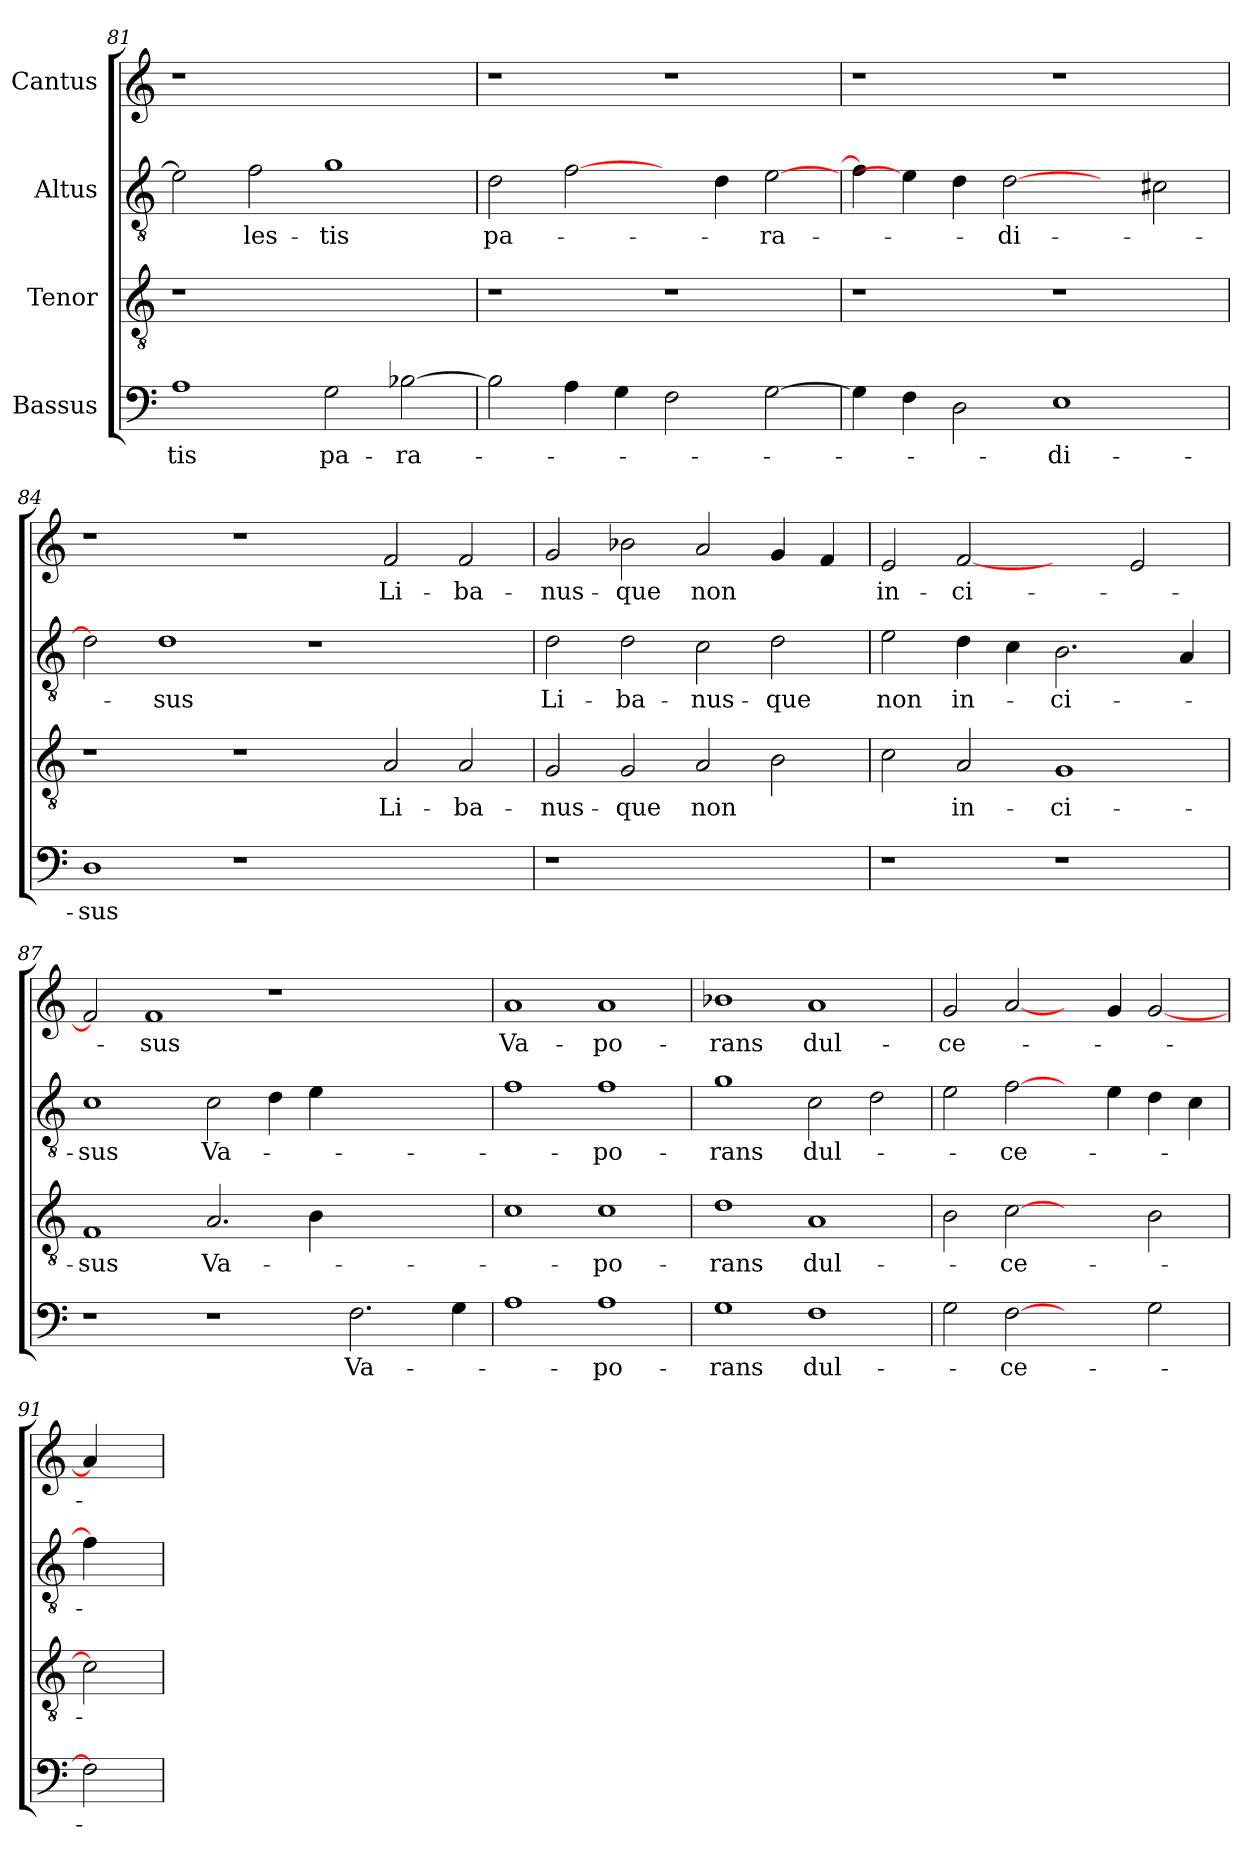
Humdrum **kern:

**kern	**text	**kern	**text	**kern	**text	**kern	**text
*part4	*part4	*part3	*part3	*part2	*part2	*part1	*part1
*staff4	*staff4	*staff3	*staff3	*staff2	*staff2	*staff1	*staff1
*I"Bassus	*	*I"Tenor	*	*I"Altus	*	*I"Cantus	*
*clefF4	*	*clefGv2	*	*clefGv2	*	*clefG2	*
*k[]	*	*k[]	*	*k[]	*	*k[]	*
*C:	*	*C:	*	*C:	*	*C:	*
=81	=81	=81	=81	=81	=81	=81	=81
1A\	-tis	1r	.	2e\]	.	1r	.
.	.	.	.	2f\	-les-	.	.
2G\	pa-	1ryy	.	1g\	-tis	1ryy	.
[2B-X\	-ra-	.	.	.	.	.	.
=82	=82	=82	=82	=82	=82	=82	=82
2B-\]	.	1r	.	2d\	pa-	1r	.
4A\	.	.	.	[2f\	.	.	.
4G\	.	.	.	.	.	.	.
2F\	.	1r	.	4ryy	.	1r	.
.	.	.	.	4d\	.	.	.
[2G\	.	.	.	[2e\	-ra-	.	.
=83	=83	=83	=83	=83	=83	=83	=83
4G\]	.	1r	.	4f\]	.	1r	.
4F\	.	.	.	4e\]	.	.	.
2D\	.	.	.	4d\	.	.	.
.	.	.	.	[2d\	-di-	.	.
1E\	-di-	1r	.	.	.	1r	.
.	.	.	.	4ryy	.	.	.
.	.	.	.	2c#X\	.	.	.
!!LO:LB:g=z
=84	=84	=84	=84	=84	=84	=84	=84
1D\	-sus	1r	.	2d\]	.	1r	.
.	.	.	.	1d\	-sus	.	.
1r	.	1r	.	.	.	1r	.
.	.	.	.	1r	.	.	.
1ryy	.	2A/	Li-	.	.	2f/	Li-
.	.	2A/	-ba-	2ryy	.	2f/	-ba-
=85	=85	=85	=85	=85	=85	=85	=85
1r	.	2G/	-nus-	2d\	Li-	2g/	-nus-
.	.	2G/	-que	2d\	-ba-	2b-X\	-que
1ryy	.	2A/	non	2c\	-nus-	2a/	non
.	.	2B\	.	2d\	-que	4g/	.
.	.	.	.	.	.	4f/	.
=86	=86	=86	=86	=86	=86	=86	=86
1r	.	2c\	.	2e\	non	2e/	in-
.	.	2A/	in-	4d\	in-	[2f/	-ci-
.	.	.	.	4c\	.	.	.
1r	.	1G/	-ci-	2.B\	-ci-	2ryy	.
.	.	.	.	.	.	2e/	.
.	.	.	.	4A/	.	.	.
=87	=87	=87	=87	=87	=87	=87	=87
1r	.	1F/	-sus	1c\	-sus	2f/]	.
.	.	.	.	.	.	1f/	-sus
1r	.	2.A/	Va-	2c\	Va-	.	.
.	.	.	.	4d\	.	1r	.
.	.	4B\	.	4e\	.	.	.
2.F\	Va-	1ryy	.	1ryy	.	.	.
.	.	.	.	.	.	2ryy	.
4G\	.	.	.	.	.	.	.
=88	=88	=88	=88	=88	=88	=88	=88
1A\	.	1c\	.	1f\	.	1a/	Va-
1A\	-po-	1c\	-po-	1f\	-po-	1a/	-po-
=89	=89	=89	=89	=89	=89	=89	=89
1G\	-rans	1d\	-rans	1g\	-rans	1b-X\	-rans
1F\	dul-	1A/	dul-	2c\	dul-	1a/	dul-
.	.	.	.	2d\	.	.	.
!!LO:LB:g=z
=90	=90	=90	=90	=90	=90	=90	=90
2G\	.	2B\	.	2e\	.	2g/	-ce-
[2F\	-ce-	[2c\	-ce-	[2f\	-ce-	[2a/	.
2ryy	.	2ryy	.	4ryy	.	4ryy	.
.	.	.	.	4e\	.	4g/	.
2G\	.	2B\	.	4d\	.	[2g/	.
.	.	.	.	4c\	.	.	.
=91	=91	=91	=91	=91	=91	=91	=91
2F\]	.	2c\]	.	4f\]	.	4a/]	.
.	.	.	.	4ryy	.	4ryy	.
=	=	=	=	=	=	=	=
*-	*-	*-	*-	*-	*-	*-	*-
